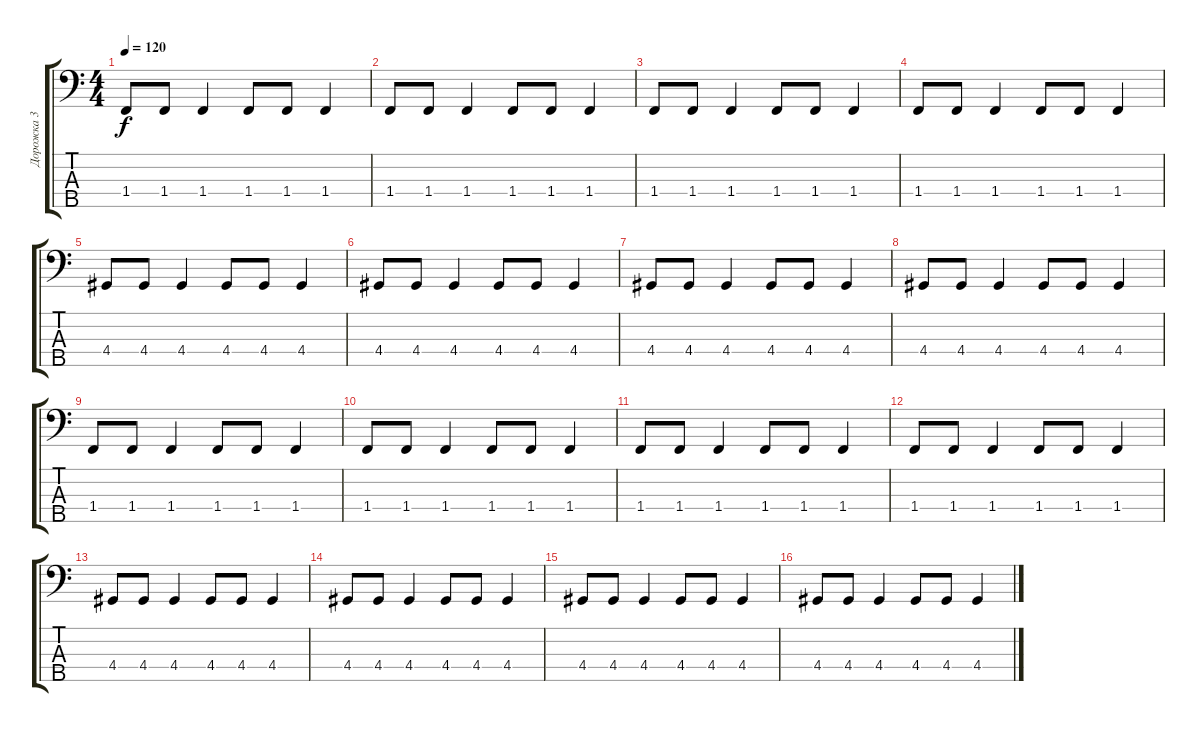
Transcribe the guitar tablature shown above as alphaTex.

\track ("Дорожка 3" "Дорожка 3") {instrument electricbassfinger}
\staff {score tabs}
\tuning (G2 D2 A1 E1 B0) {hide}
\ts (4 4)
\tempo 120
\clef f4
\ks c
1.4.8{dy f} 1.4.8 1.4.4 1.4.8 1.4.8 1.4.4 |
1.4.8 1.4.8 1.4.4 1.4.8 1.4.8 1.4.4 |
1.4.8 1.4.8 1.4.4 1.4.8 1.4.8 1.4.4 |
1.4.8 1.4.8 1.4.4 1.4.8 1.4.8 1.4.4 |
4.4.8 4.4.8 4.4.4 4.4.8 4.4.8 4.4.4 |
4.4.8 4.4.8 4.4.4 4.4.8 4.4.8 4.4.4 |
4.4.8 4.4.8 4.4.4 4.4.8 4.4.8 4.4.4 |
4.4.8 4.4.8 4.4.4 4.4.8 4.4.8 4.4.4 |
1.4.8 1.4.8 1.4.4 1.4.8 1.4.8 1.4.4 |
1.4.8 1.4.8 1.4.4 1.4.8 1.4.8 1.4.4 |
1.4.8 1.4.8 1.4.4 1.4.8 1.4.8 1.4.4 |
1.4.8 1.4.8 1.4.4 1.4.8 1.4.8 1.4.4 |
4.4.8 4.4.8 4.4.4 4.4.8 4.4.8 4.4.4 |
4.4.8 4.4.8 4.4.4 4.4.8 4.4.8 4.4.4 |
4.4.8 4.4.8 4.4.4 4.4.8 4.4.8 4.4.4 |
4.4.8 4.4.8 4.4.4 4.4.8 4.4.8 4.4.4
